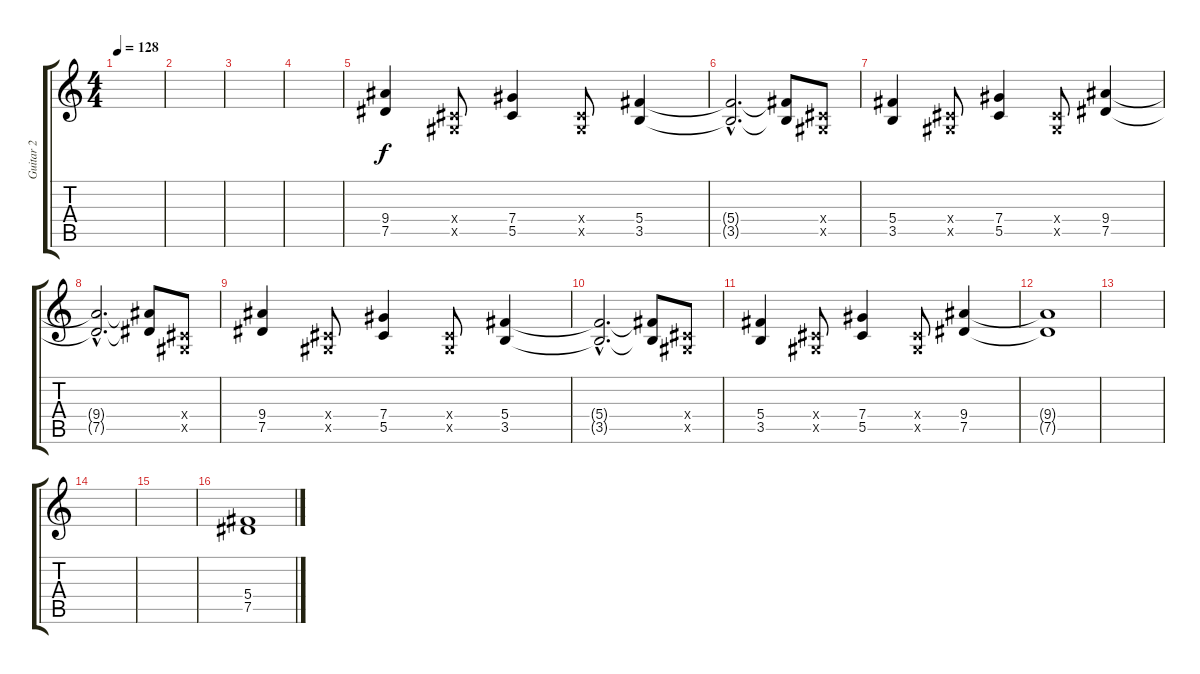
\track ("Guitar 2" "Guitar 2") {instrument overdrivenguitar}
\staff {score tabs}
\tuning (Eb4 Bb3 Gb3 Db3 Ab2 Eb2) {hide}
\ts (4 4)
\tempo 128
\clef g2
\ks c
|
|
|
|
(9.4 7.5).4{volume 10 instrument acousticguitarsteel} (0.4{x} 0.5{x}).8 (7.4 5.5).4 (0.4{x} 0.5{x}).8 (5.4 3.5).4 |
(5.4{hac t} 3.5{hac t}).2{d} (5.4{t} 3.5{t}).8 (0.4{x} 0.5{x}).8 |
(5.4 3.5).4 (0.4{x} 0.5{x}).8 (7.4 5.5).4 (0.4{x} 0.5{x}).8 (9.4 7.5).4 |
(9.4{hac t} 7.5{hac t}).2{d} (9.4{t} 7.5{t}).8 (0.4{x} 0.5{x}).8 |
(9.4 7.5).4 (0.4{x} 0.5{x}).8 (7.4 5.5).4 (0.4{x} 0.5{x}).8 (5.4 3.5).4 |
(5.4{hac t} 3.5{hac t}).2{d} (5.4{t} 3.5{t}).8 (0.4{x} 0.5{x}).8 |
(5.4 3.5).4 (0.4{x} 0.5{x}).8 (7.4 5.5).4 (0.4{x} 0.5{x}).8 (9.4 7.5).4 |
(9.4{t} 7.5{t}).1 |
|
|
|
\section ("" "")
(5.4 7.5).1{volume 16 instrument distortionguitar}
